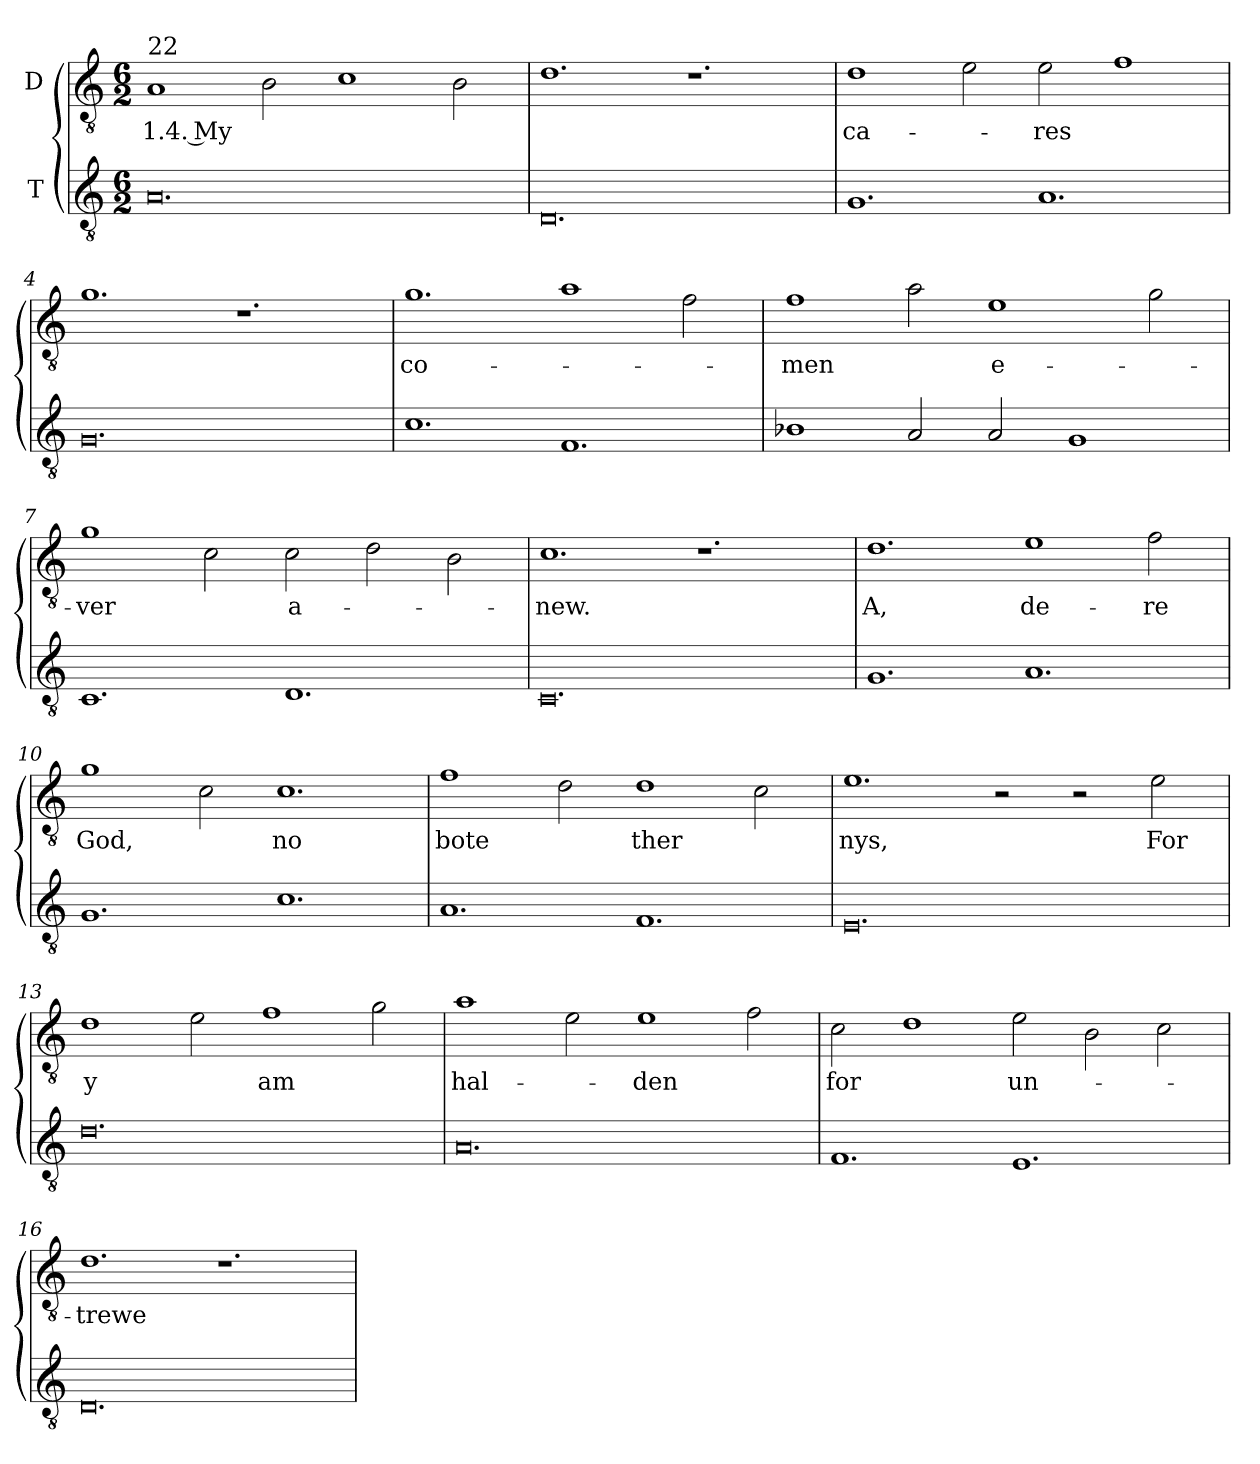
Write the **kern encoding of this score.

**kern	**kern	**text
*part2	*part1	*part1
*staff2	*staff1	*staff1
*I"T	*I"D	*
!!LO:PB:g=z
*clefGv2	*clefGv2	*
*ITrd7c12	*ITrd7c12	*
*k[]	*k[]	*
*C:	*C:	*
*M6/2	*M6/2	*
=1	=1	=1
!	!LO:TX:a:t=22	!
!	!	!LO:LY:b:color=#000000
0.AAi/	1AAi/	1.4. My
.	2BBi\	.
.	1Ci\	.
.	2BBi\	.
=2	=2	=2
0.DDi/	1.Di\	.
.	1.r	.
=3	=3	=3
!	!	!LO:LY:b:color=#000000
1.GGi/	1Di\	ca-
.	2Ei\	.
!	!	!LO:LY:b:color=#000000
1.AAi/	2Ei\	-res
.	1Fi\	.
=4	=4	=4
0.GGi/	1.Gi\	.
.	1.r	.
=5	=5	=5
!	!	!LO:LY:b:color=#000000
1.Ci\	1.Gi\	co-
1.FFi/	1Ai\	.
.	2Fi\	.
!!LO:LB:g=z
=6	=6	=6
!	!	!LO:LY:b:color=#000000
1BB-Xi/	1Fi\	-men
2AAi/	2Ai\	.
!	!	!LO:LY:b:color=#000000
2AAi/	1Ei\	e-
1GGi/	.	.
.	2Gi\	.
=7	=7	=7
!	!	!LO:LY:b:color=#000000
1.CCi/	1Gi\	-ver
.	2Ci\	.
!	!	!LO:LY:b:color=#000000
1.DDi/	2Ci\	a-
.	2Di\	.
.	2BBi\	.
=8	=8	=8
!	!	!LO:LY:b:color=#000000
0.CCi/	1.Ci\	-new.
.	1.r	.
=9	=9	=9
!	!	!LO:LY:b:color=#000000
1.GGi/	1.Di\	A,
!	!	!LO:LY:b:color=#000000
1.AAi/	1Ei\	de-
!	!	!LO:LY:b:color=#000000
.	2Fi\	-re
=10	=10	=10
!	!	!LO:LY:b:color=#000000
1.GGi/	1Gi\	God,
.	2Ci\	.
!	!	!LO:LY:b:color=#000000
1.Ci\	1.Ci\	no
!!LO:LB:g=z
=11	=11	=11
!	!	!LO:LY:b:color=#000000
1.AAi/	1Fi\	bote
.	2Di\	.
!	!	!LO:LY:b:color=#000000
1.FFi/	1Di\	ther
.	2Ci\	.
=12	=12	=12
!	!	!LO:LY:b:color=#000000
0.EEi/	1.Ei\	nys,
.	2r	.
.	2r	.
!	!	!LO:LY:b:color=#000000
.	2Ei\	For
=13	=13	=13
!	!	!LO:LY:b:color=#000000
0.Di\	1Di\	y
.	2Ei\	.
!	!	!LO:LY:b:color=#000000
.	1Fi\	am
.	2Gi\	.
=14	=14	=14
!	!	!LO:LY:b:color=#000000
0.AAi/	1Ai\	hal-
.	2Ei\	.
!	!	!LO:LY:b:color=#000000
.	1Ei\	-den
.	2Fi\	.
=15	=15	=15
!	!	!LO:LY:b:color=#000000
1.FFi/	2Ci\	for
.	1Di\	.
!	!	!LO:LY:b:color=#000000
1.EEi/	2Ei\	un-
.	2BBi\	.
.	2Ci\	.
!!LO:LB:g=z
=16	=16	=16
!	!	!LO:LY:b:color=#000000
0.DDi/	1.Di\	-trewe
.	1.r	.
=	=	=
*-	*-	*-
